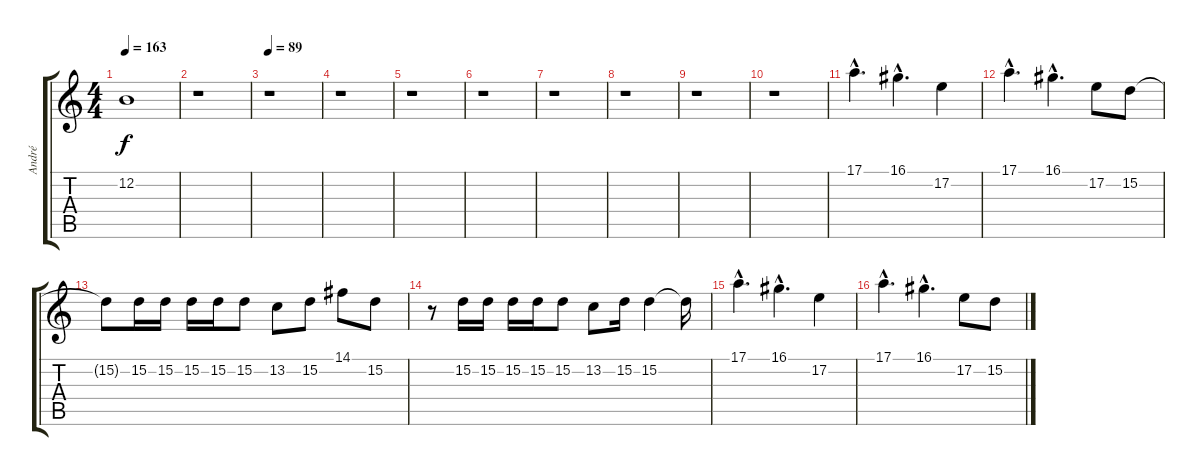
\track ("André" "André") {instrument pad4choir}
\staff {score tabs}
\tuning (E4 B3 G3 D3 A2 E2) {hide}
\ts (4 4)
\tempo 163
\clef g2
\ks c
12.2.1{dy f} |
r.1 |
\tempo 89
r.1 |
r.1 |
r.1 |
r.1 |
r.1 |
r.1 |
r.1 |
r.1 |
17.1{hac}.4{d} 16.1{hac}.4{d} 17.2.4 |
17.1{hac}.4{d} 16.1{hac}.4{d} 17.2.8 15.2.8 |
15.2{t}.8 15.2.16 15.2.16 15.2.16 15.2.16 15.2.8 13.2.8 15.2.8 14.1.8 15.2.8 |
r.8 15.2.16 15.2.16 15.2.16 15.2.16 15.2.8 13.2.8 15.2.16 15.2.4 15.2{t}.16 |
17.1{hac}.4{d} 16.1{hac}.4{d} 17.2.4 |
17.1{hac}.4{d} 16.1{hac}.4{d} 17.2.8 15.2.8
